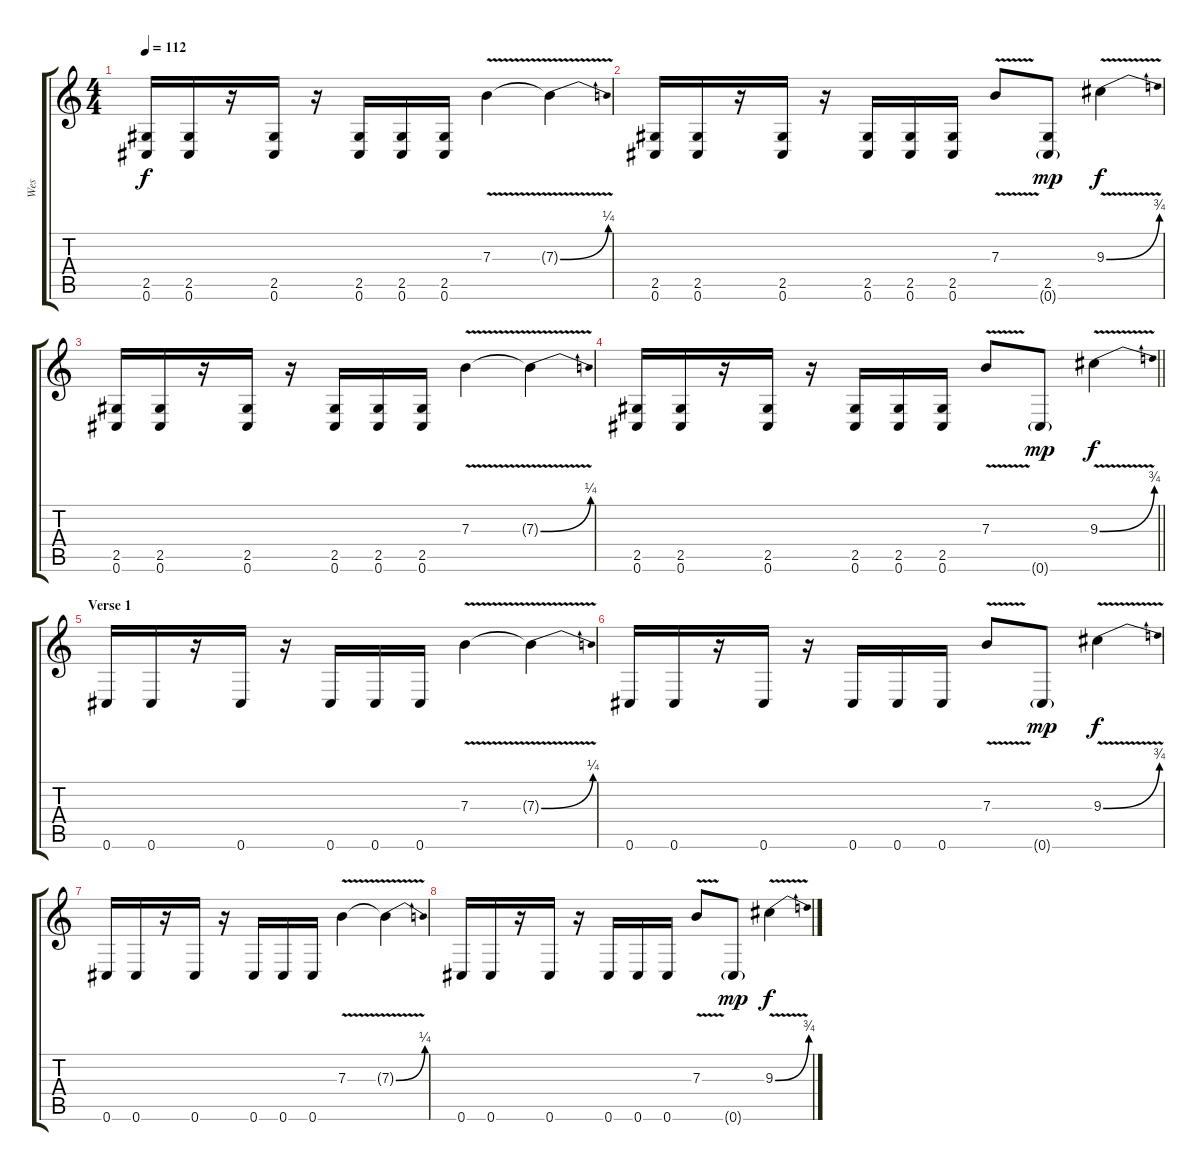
\track ("Wes" "Wes") {instrument distortionguitar}
\staff {score tabs}
\tuning (Db4 Ab3 E3 B2 Gb2 Db2) {hide}
\ts (4 4)
\section ("" "")
\tempo 112
\clef g2
\ks c
(2.5 0.6).16{dy f} (2.5 0.6).16 r.16 (2.5 0.6).16 r.16 (2.5 0.6).16 (2.5 0.6).16 (2.5 0.6).16 7.3{v}.4 7.3{be (bend 0 0 60 1) v t}.4 |
(2.5 0.6).16 (2.5 0.6).16 r.16 (2.5 0.6).16 r.16 (2.5 0.6).16 (2.5 0.6).16 (2.5 0.6).16 7.3{v}.8 (2.5 0.6{g}).8{dy mp} 9.3{be (bend 0 0 60 3) v}.4{dy f} |
(2.5 0.6).16 (2.5 0.6).16 r.16 (2.5 0.6).16 r.16 (2.5 0.6).16 (2.5 0.6).16 (2.5 0.6).16 7.3{v}.4 7.3{be (bend 0 0 60 1) v t}.4 |
\barLineRight lightlight
(2.5 0.6).16 (2.5 0.6).16 r.16 (2.5 0.6).16 r.16 (2.5 0.6).16 (2.5 0.6).16 (2.5 0.6).16 7.3{v}.8 0.6{g}.8{dy mp} 9.3{be (bend 0 0 60 3) v}.4{dy f} |
\section ("" "Verse 1")
0.6.16 0.6.16 r.16 0.6.16 r.16 0.6.16 0.6.16 0.6.16 7.3{v}.4 7.3{be (bend 0 0 60 1) v t}.4 |
0.6.16 0.6.16 r.16 0.6.16 r.16 0.6.16 0.6.16 0.6.16 7.3{v}.8 0.6{g}.8{dy mp} 9.3{be (bend 0 0 60 3) v}.4{dy f} |
0.6.16 0.6.16 r.16 0.6.16 r.16 0.6.16 0.6.16 0.6.16 7.3{v}.4 7.3{be (bend 0 0 60 1) v t}.4 |
0.6.16 0.6.16 r.16 0.6.16 r.16 0.6.16 0.6.16 0.6.16 7.3{v}.8 0.6{g}.8{dy mp} 9.3{be (bend 0 0 60 3) v}.4{dy f}
